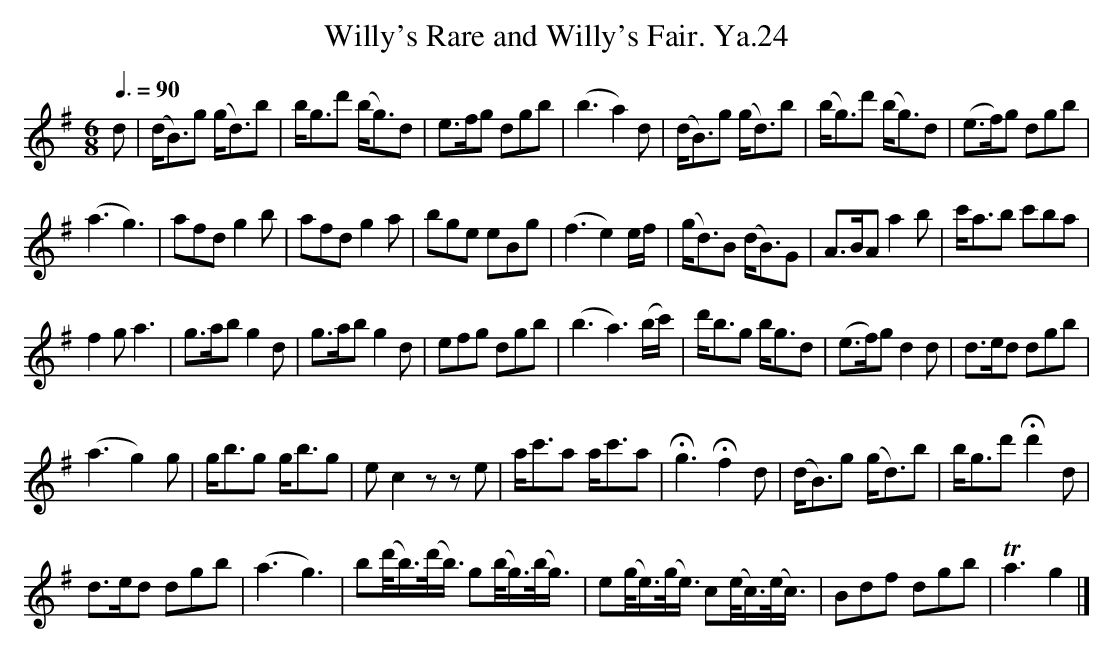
X:1
T:Willy's Rare and Willy's Fair. Ya.24
L:1/8
M:6/8
Q:3/8=90
K:G
d|(d<B)g (g<d)b|b<gd' (b<g)d|e>fg dgb|(b3a2)d|(d<B)g (g<d)b | (b<g)d' (b<g)d | (e>f)g dgb|
(a3g3) | afd g2b|afd g2a|bge eBg|(f3e2)e/f/ | (g<d)B (d<B)G | A>BA a2b|c'<ab c'ba|
f2ga3 | g>ab g2d|g>abg2d|efg dgb|(b3a3) (b/c'/) | d'<bg b<gd|(e>f)g d2d|d>ed dgb|
(a3g2)g | g<bg g<bg|ec2zze | a<c'a a<c'a | !fermata!g3!fermata!f2d|(d<B)g (g<d)b|b<gd'!fermata!d'2d|
d>ed dgb | (a3g3) | b(d'/<b/)(d'/<b/) g(b/<g/)(b/<g/)|e(g/<e/)(g/<e/) c(e/<c/)(e/<c/)|Bdf dgb|!trill!a3g2|]
